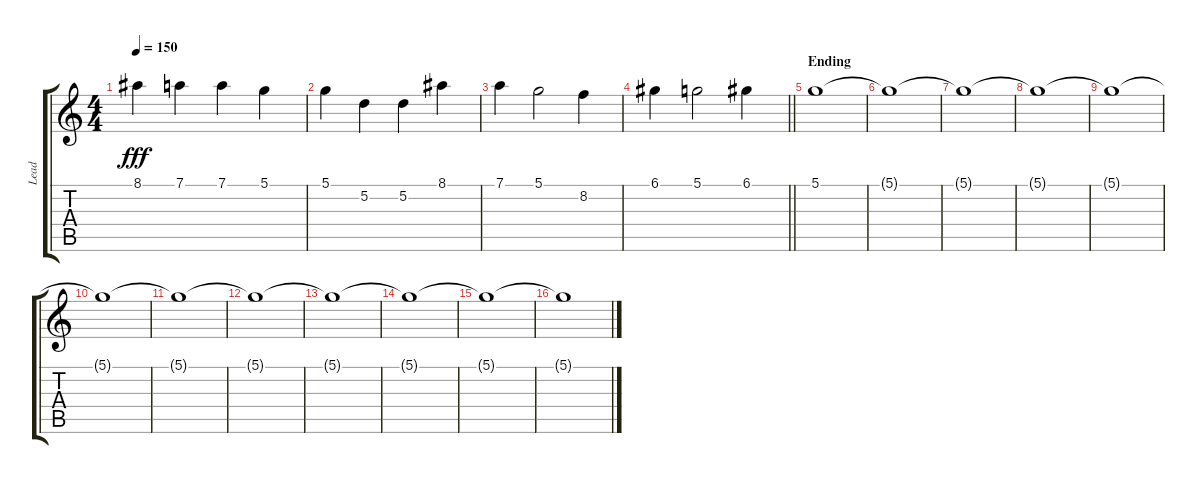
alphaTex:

\track ("Lead" "Lead") {instrument electricguitarjazz}
\staff {score tabs}
\tuning (D4 A3 F3 C3 G2 C2) {hide}
\ts (4 4)
\tempo 150
\clef g2
\ks c
8.1.4{dy fff} 7.1.4 7.1.4 5.1.4 |
5.1.4 5.2.4 5.2.4 8.1.4 |
7.1.4 5.1.2 8.2.4 |
\barLineRight lightlight
6.1.4 5.1.2 6.1.4 |
\section ("" "Ending")
5.1.1 |
5.1{t}.1 |
5.1{t}.1 |
5.1{t}.1 |
5.1{t}.1 |
5.1{t}.1 |
5.1{t}.1 |
5.1{t}.1 |
5.1{t}.1 |
5.1{t}.1 |
5.1{t}.1 |
5.1{t}.1
